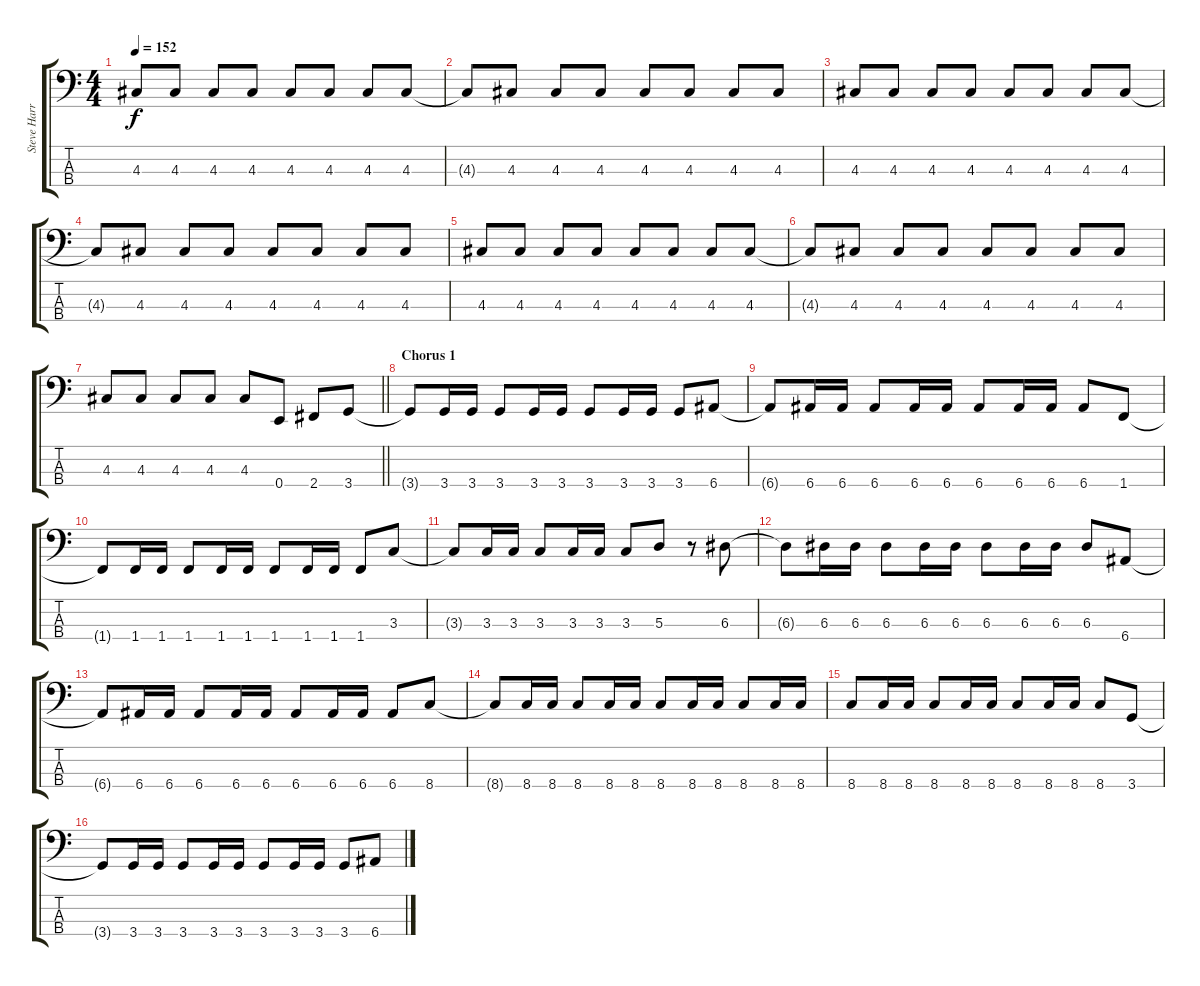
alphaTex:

\track ("Steve Harris" "Steve Harr") {instrument electricbassfinger}
\staff {score tabs}
\tuning (G2 D2 A1 E1) {hide}
\ts (4 4)
\tempo 152
\clef f4
\ks c
4.3.8{dy f} 4.3.8 4.3.8 4.3.8 4.3.8 4.3.8 4.3.8 4.3.8 |
4.3{t}.8 4.3.8 4.3.8 4.3.8 4.3.8 4.3.8 4.3.8 4.3.8 |
4.3.8 4.3.8 4.3.8 4.3.8 4.3.8 4.3.8 4.3.8 4.3.8 |
4.3{t}.8 4.3.8 4.3.8 4.3.8 4.3.8 4.3.8 4.3.8 4.3.8 |
4.3.8 4.3.8 4.3.8 4.3.8 4.3.8 4.3.8 4.3.8 4.3.8 |
4.3{t}.8 4.3.8 4.3.8 4.3.8 4.3.8 4.3.8 4.3.8 4.3.8 |
\barLineRight lightlight
4.3.8 4.3.8 4.3.8 4.3.8 4.3.8 0.4.8 2.4.8 3.4.8 |
\section ("" "Chorus 1")
3.4{t}.8 3.4.16 3.4.16 3.4.8 3.4.16 3.4.16 3.4.8 3.4.16 3.4.16 3.4.8 6.4.8 |
6.4{t}.8 6.4.16 6.4.16 6.4.8 6.4.16 6.4.16 6.4.8 6.4.16 6.4.16 6.4.8 1.4.8 |
1.4{t}.8 1.4.16 1.4.16 1.4.8 1.4.16 1.4.16 1.4.8 1.4.16 1.4.16 1.4.8 3.3.8 |
3.3{t}.8 3.3.16 3.3.16 3.3.8 3.3.16 3.3.16 3.3.8 5.3.8 r.8 6.3.8 |
6.3{t}.8 6.3.16 6.3.16 6.3.8 6.3.16 6.3.16 6.3.8 6.3.16 6.3.16 6.3.8 6.4.8 |
6.4{t}.8 6.4.16 6.4.16 6.4.8 6.4.16 6.4.16 6.4.8 6.4.16 6.4.16 6.4.8 8.4.8 |
8.4{t}.8 8.4.16 8.4.16 8.4.8 8.4.16 8.4.16 8.4.8 8.4.16 8.4.16 8.4.8 8.4.16 8.4.16 |
8.4.8 8.4.16 8.4.16 8.4.8 8.4.16 8.4.16 8.4.8 8.4.16 8.4.16 8.4.8 3.4.8 |
3.4{t}.8 3.4.16 3.4.16 3.4.8 3.4.16 3.4.16 3.4.8 3.4.16 3.4.16 3.4.8 6.4.8
